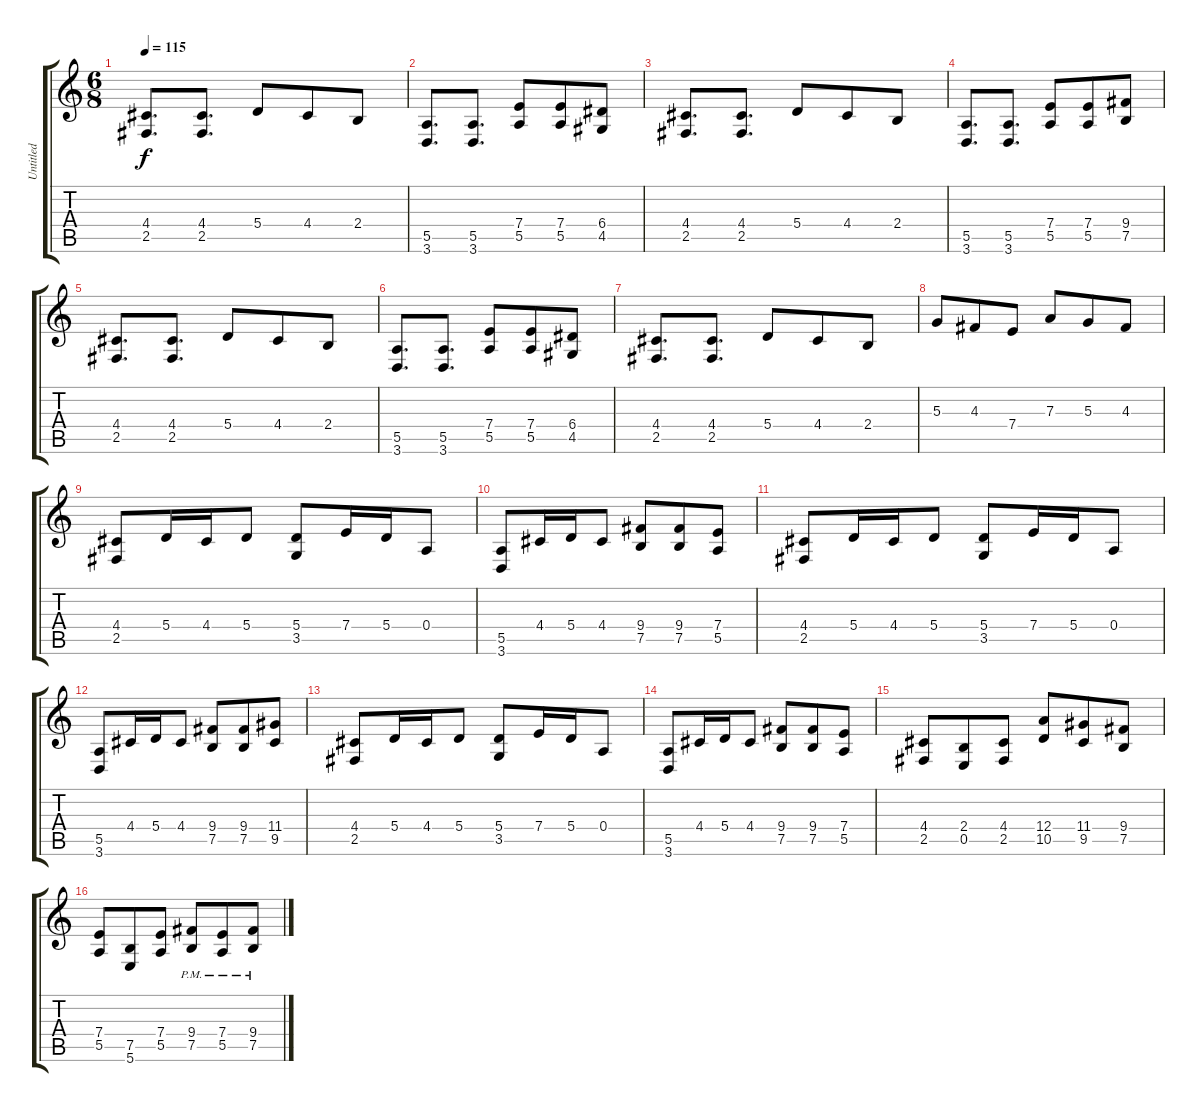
\track ("Untitled" "Untitled") {instrument distortionguitar}
\staff {score tabs}
\tuning (B3 Gb3 D3 A2 E2 B1) {hide}
\ts (6 8)
\tempo 115
\clef g2
\ks c
(4.4 2.5).8{d dy f} (4.4 2.5).8{d} 5.4.8 4.4.8 2.4.8 |
(5.5 3.6).8{d} (5.5 3.6).8{d} (7.4 5.5).8 (7.4 5.5).8 (6.4 4.5).8 |
(4.4 2.5).8{d} (4.4 2.5).8{d} 5.4.8 4.4.8 2.4.8 |
(5.5 3.6).8{d} (5.5 3.6).8{d} (7.4 5.5).8 (7.4 5.5).8 (9.4 7.5).8 |
(4.4 2.5).8{d} (4.4 2.5).8{d} 5.4.8 4.4.8 2.4.8 |
(5.5 3.6).8{d} (5.5 3.6).8{d} (7.4 5.5).8 (7.4 5.5).8 (6.4 4.5).8 |
(4.4 2.5).8{d} (4.4 2.5).8{d} 5.4.8 4.4.8 2.4.8 |
5.3.8 4.3.8 7.4.8 7.3.8 5.3.8 4.3.8 |
(4.4 2.5).8 5.4.16 4.4.16 5.4.8 (5.4 3.5).8 7.4.16 5.4.16 0.4.8 |
(5.5 3.6).8 4.4.16 5.4.16 4.4.8 (9.4 7.5).8 (9.4 7.5).8 (7.4 5.5).8 |
(4.4 2.5).8 5.4.16 4.4.16 5.4.8 (5.4 3.5).8 7.4.16 5.4.16 0.4.8 |
(5.5 3.6).8 4.4.16 5.4.16 4.4.8 (9.4 7.5).8 (9.4 7.5).8 (11.4 9.5).8 |
(4.4 2.5).8 5.4.16 4.4.16 5.4.8 (5.4 3.5).8 7.4.16 5.4.16 0.4.8 |
(5.5 3.6).8 4.4.16 5.4.16 4.4.8 (9.4 7.5).8 (9.4 7.5).8 (7.4 5.5).8 |
(4.4 2.5).8 (2.4 0.5).8 (4.4 2.5).8 (12.4 10.5).8 (11.4 9.5).8 (9.4 7.5).8 |
(7.4 5.5).8 (7.5 5.6).8 (7.4 5.5).8 (9.4{pm} 7.5{pm}).8 (7.4{pm} 5.5{pm}).8 (9.4{pm} 7.5{pm}).8
